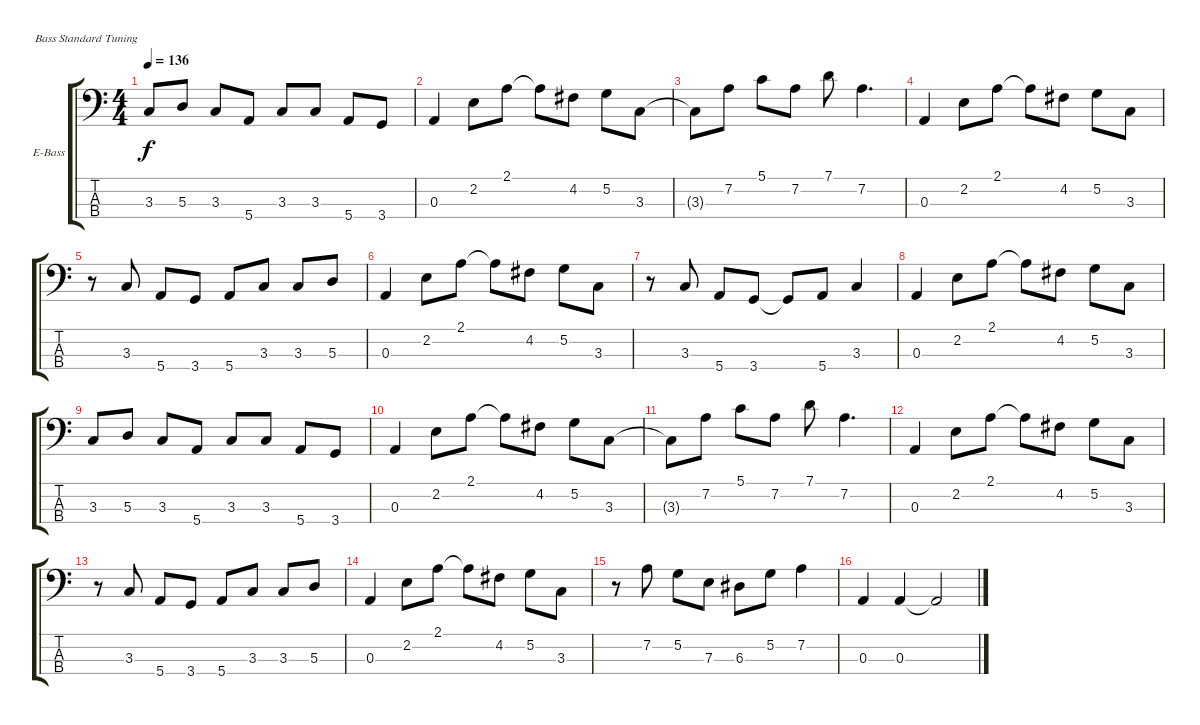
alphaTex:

\bracketExtendMode groupsimilarinstruments
\firstSystemTrackNameOrientation horizontal
\otherSystemsTrackNameOrientation horizontal
\track ("Bass" "E-Bass") {instrument electricbasspick}
\staff {score tabs}
\tuning (G2 D2 A1 E1)
\ts (4 4)
\tempo 136
\clef f4
\ks c
3.3.8{dy f} 5.3.8 3.3.8 5.4.8 3.3.8 3.3.8 5.4.8 3.4.8 |
0.3.4 2.2.8 2.1.8 2.1{t}.8 4.2.8 5.2.8 3.3.8 |
3.3{t}.8 7.2.8 5.1.8 7.2.8 7.1.8 7.2.4{d} |
0.3.4 2.2.8 2.1.8 2.1{t}.8 4.2.8 5.2.8 3.3.8 |
r.8 3.3.8 5.4.8 3.4.8 5.4.8 3.3.8 3.3.8 5.3.8 |
0.3.4 2.2.8 2.1.8 2.1{t}.8 4.2.8 5.2.8 3.3.8 |
r.8 3.3.8 5.4.8 3.4.8 3.4{t}.8 5.4.8 3.3.4 |
0.3.4 2.2.8 2.1.8 2.1{t}.8 4.2.8 5.2.8 3.3.8 |
3.3.8 5.3.8 3.3.8 5.4.8 3.3.8 3.3.8 5.4.8 3.4.8 |
0.3.4 2.2.8 2.1.8 2.1{t}.8 4.2.8 5.2.8 3.3.8 |
3.3{t}.8 7.2.8 5.1.8 7.2.8 7.1.8 7.2.4{d} |
0.3.4 2.2.8 2.1.8 2.1{t}.8 4.2.8 5.2.8 3.3.8 |
r.8 3.3.8 5.4.8 3.4.8 5.4.8 3.3.8 3.3.8 5.3.8 |
0.3.4 2.2.8 2.1.8 2.1{t}.8 4.2.8 5.2.8 3.3.8 |
r.8 7.2.8 5.2.8 7.3.8 6.3.8 5.2.8 7.2.4 |
0.3.4 0.3.4 0.3{t}.2
